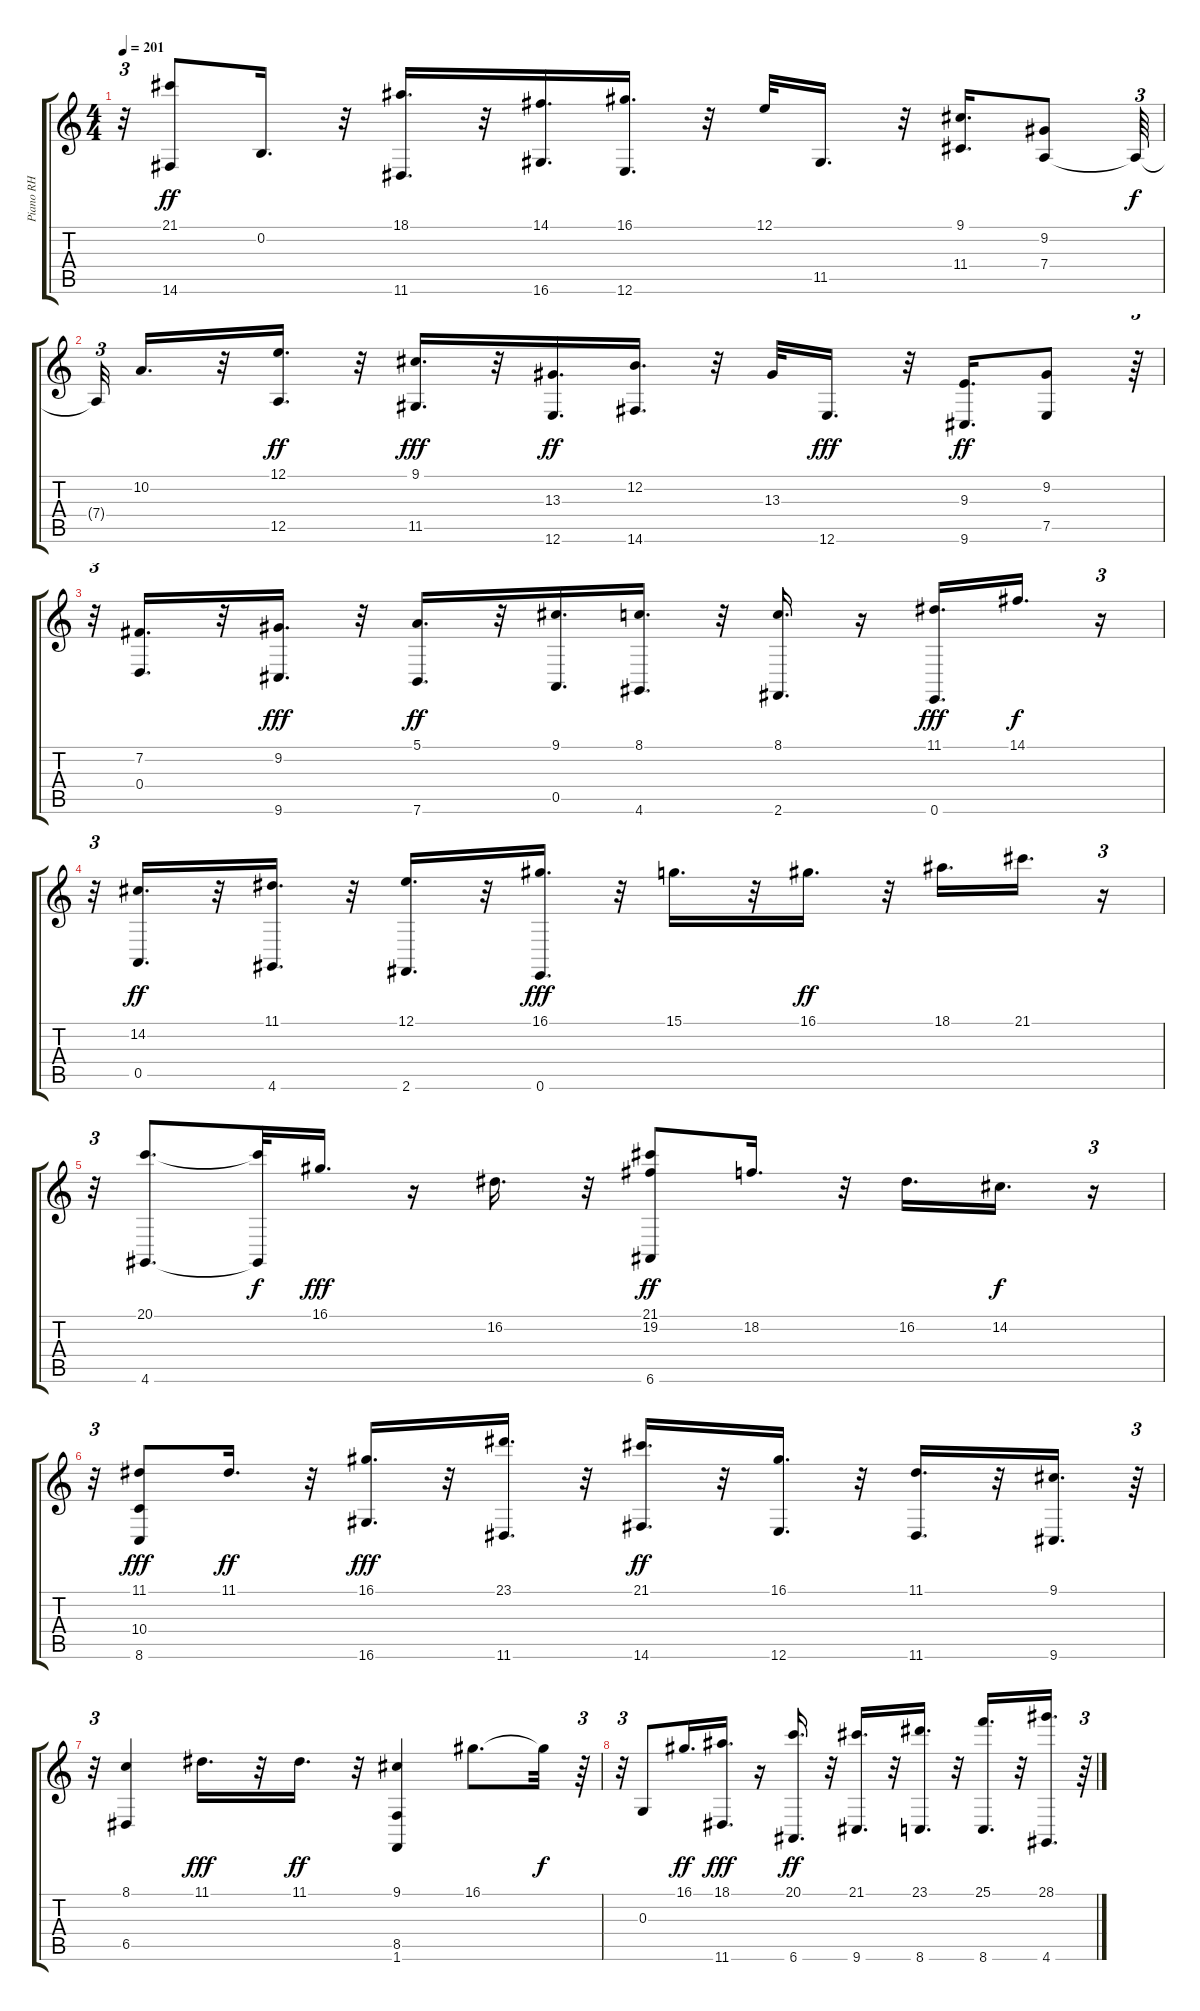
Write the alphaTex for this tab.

\track ("Piano RH" "Piano RH") {instrument acousticgrandpiano}
\staff {score tabs}
\tuning (E4 B3 G3 D3 A2 E2) {hide}
\ts (4 4)
\tempo 201
\clef g2
\ks c
r.32{tu (3 2) dy ff} (21.1 14.6).8 0.2.16{d} r.32 (18.1 11.6).16{d} r.32 (14.1 16.6).16{d} (16.1 12.6).16{d} r.32 12.1.32 11.5.16{d} r.32 (9.1 11.4).16{d} (9.2 7.4).8 7.4{t}.64{tu (3 2) dy f} |
7.4{t}.32{tu (3 2)} 10.2.16{d} r.32 (12.1 12.5).16{d dy ff} r.32 (9.1 11.5).16{d dy fff} r.32 (13.3 12.6).16{d dy ff} (12.2 14.6).16{d} r.32 13.3.32 12.6.16{d dy fff} r.32 (9.3 9.6).16{d dy ff} (9.2 7.5).8 r.64{tu (3 2)} |
r.32{tu (3 2)} (7.2 0.4).16{d} r.32 (9.2 9.6).16{d dy fff} r.32 (5.1 7.6).16{d dy ff} r.32 (9.1 0.5).16{d} (8.1 4.6).16{d} r.32 (8.1 2.6).16{d} r.16 (11.1 0.6).16{d dy fff} 14.1.16{d dy f} r.16{tu (3 2)} |
r.32{tu (3 2)} (14.2 0.5).16{d dy ff} r.32 (11.1 4.6).16{d} r.32 (12.1 2.6).16{d} r.32 (16.1 0.6).16{d dy fff} r.32 15.1.16{d} r.32 16.1.16{d dy ff} r.32 18.1.16{d} 21.1.16{d} r.16{tu (3 2)} |
r.32{tu (3 2)} (20.1 4.6).8{d} (20.1{t} 4.6{t}).32{dy f} 16.1.16{d dy fff} r.16 16.2.16{d} r.32 (21.1 19.2 6.6).8{dy ff} 18.2.16{d} r.32 16.2.16{d} 14.2.16{d dy f} r.16{tu (3 2)} |
r.32{tu (3 2)} (11.1 10.4 8.6).8{dy fff} 11.1.16{d dy ff} r.32 (16.1 16.6).16{d dy fff} r.32 (23.1 11.6).16{d} r.32 (21.1 14.6).16{d dy ff} r.32 (16.1 12.6).16{d} r.32 (11.1 11.6).16{d} r.32 (9.1 9.6).16{d} r.64{tu (3 2)} |
r.32{tu (3 2)} (8.1 6.5).4 11.1.16{d dy fff} r.32 11.1.16{d dy ff} r.32 (9.1 8.5 1.6).4 16.1.8{d} 16.1{t}.32{dy f} r.64{tu (3 2)} |
r.32{tu (3 2)} 0.3.8 16.1.16{d dy ff} (18.1 11.6).16{d dy fff} r.16 (20.1 6.6).16{d dy ff} r.32 (21.1 9.6).16{d} r.32 (23.1 8.6).16{d} r.32 (25.1 8.6).16{d} r.32 (28.1 4.6).16{d} r.64{tu (3 2)}
